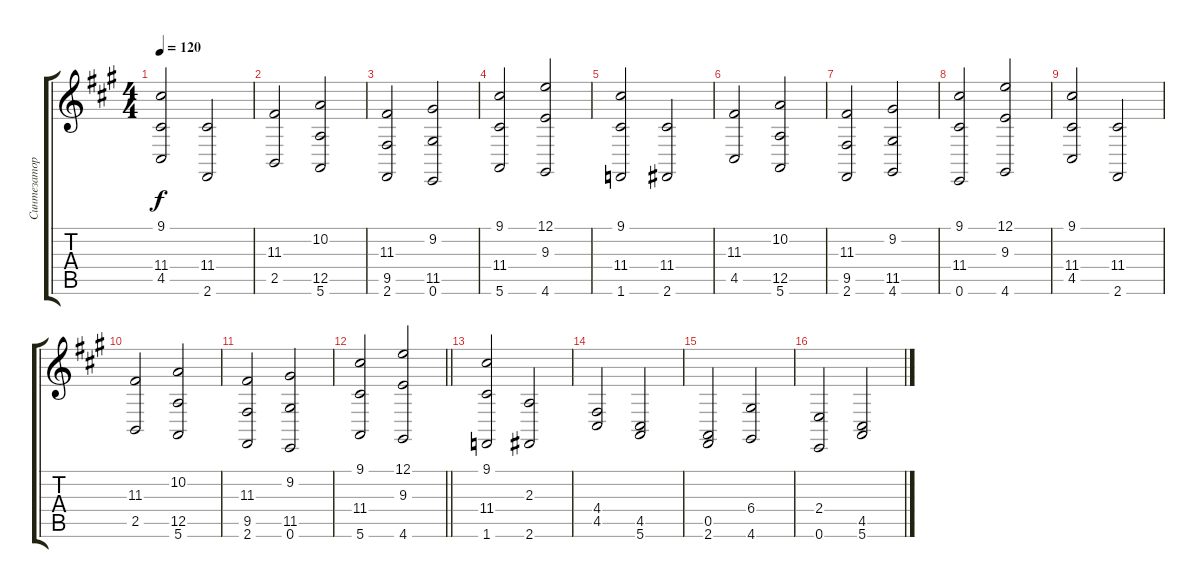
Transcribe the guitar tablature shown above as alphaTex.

\track ("Синтезатор" "Синтезатор") {instrument stringensemble2}
\staff {score tabs}
\tuning (E4 B3 G3 D3 A2 E2) {hide}
\ts (4 4)
\tempo 120
\clef g2
\ks f#minor
(9.1 11.4 4.5).2{dy f} (11.4 2.6).2 |
(11.3 2.5).2 (10.2 12.5 5.6).2 |
(11.3 9.5 2.6).2 (9.2 11.5 0.6).2 |
(9.1 11.4 5.6).2 (12.1 9.3 4.6).2 |
(9.1 11.4 1.6).2 (11.4 2.6).2 |
(11.3 4.5).2 (10.2 12.5 5.6).2 |
(11.3 9.5 2.6).2 (9.2 11.5 4.6).2 |
(9.1 11.4 0.6).2 (12.1 9.3 4.6).2 |
(9.1 11.4 4.5).2 (11.4 2.6).2 |
(11.3 2.5).2 (10.2 12.5 5.6).2 |
(11.3 9.5 2.6).2 (9.2 11.5 0.6).2 |
\barLineRight lightlight
(9.1 11.4 5.6).2 (12.1 9.3 4.6).2 |
(9.1 11.4 1.6).2 (2.3 2.6).2 |
(4.4 4.5).2 (4.5 5.6).2 |
(0.5 2.6).2 (6.4 4.6).2 |
(2.4 0.6).2 (4.5 5.6).2
